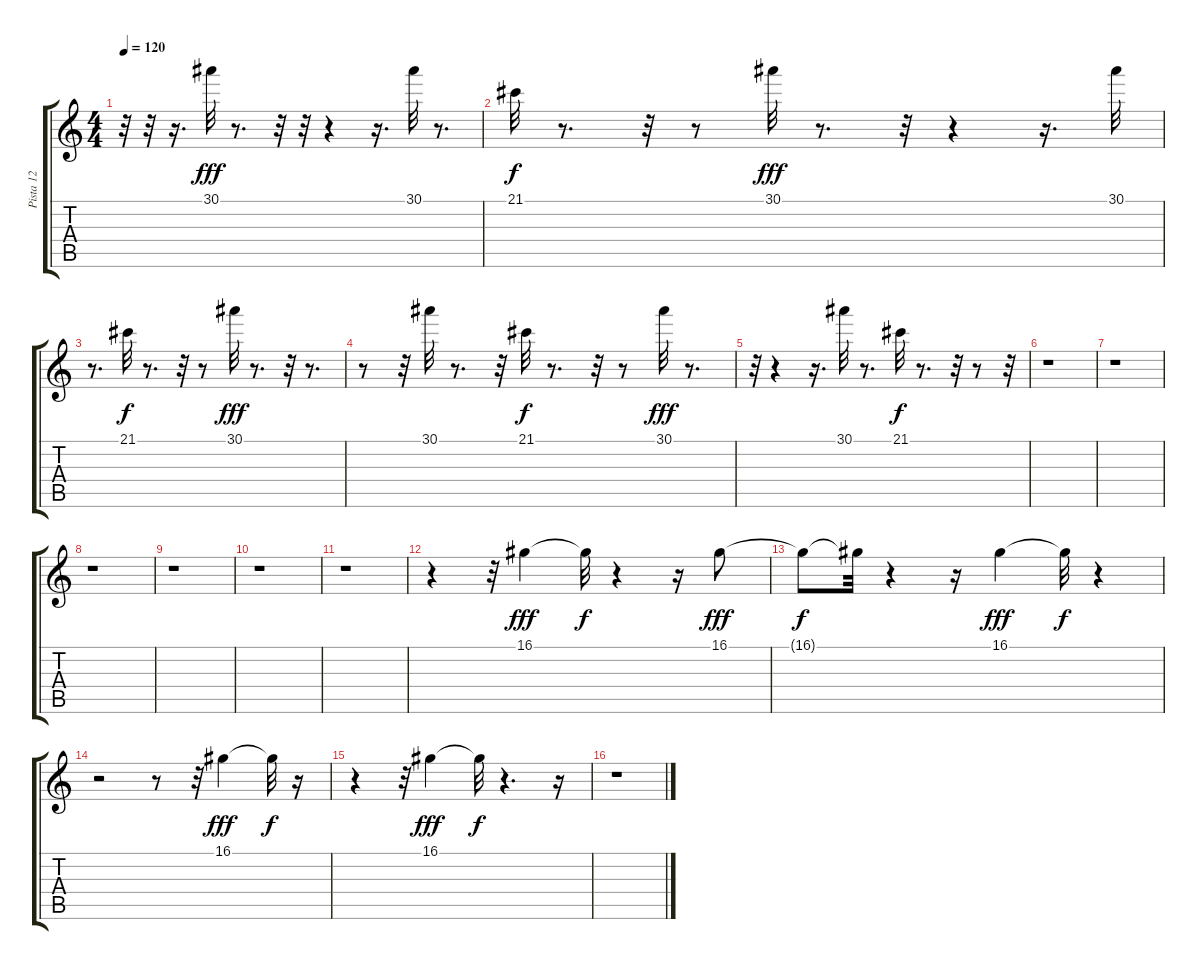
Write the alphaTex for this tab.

\track ("Pista 12" "Pista 12") {instrument celesta}
\staff {score tabs}
\tuning (E4 B3 G3 D3 A2 E2) {hide}
\ts (4 4)
\tempo 120
\clef g2
\ks c
r.32{dy f} r.32 r.16{d} 30.1.32{dy fff balance 3} r.8{d} r.32 r.32 r.4 r.16{d} 30.1.32{balance 3} r.8{d} |
21.1.32{dy f} r.8{d} r.32{balance 8} r.8 30.1.32{dy fff balance 3} r.8{d} r.32{balance 8} r.4 r.16{d} 30.1.32{balance 3} |
r.8{d} 21.1.32{dy f} r.8{d} r.32{balance 8} r.8 30.1.32{dy fff balance 3} r.8{d} r.32{balance 8} r.8{d} |
r.8 r.32 30.1.32 r.8{d} r.32 21.1.32{dy f balance 8} r.8{d} r.32 r.8 30.1.32{dy fff} r.8{d} |
r.32{balance 8} r.4 r.16{d} 30.1.32{balance 3} r.8{d} 21.1.32{dy f} r.8{d} r.32{balance 8} r.8 r.32 |
r.1 |
r.1 |
r.1 |
r.1 |
r.1 |
r.1 |
r.4 r.32 16.1.4{dy fff balance 4 instrument distortionguitar} 16.1{t}.32{dy f} r.4 r.16 16.1.8{dy fff} |
16.1{t}.8{dy f} 16.1{t}.32 r.4 r.16 16.1.4{dy fff} 16.1{t}.32{dy f} r.4 |
r.2 r.8 r.32 16.1.4{dy fff} 16.1{t}.32{dy f} r.16 |
r.4 r.32 16.1.4{dy fff} 16.1{t}.32{dy f} r.4{d} r.16 |
r.1
